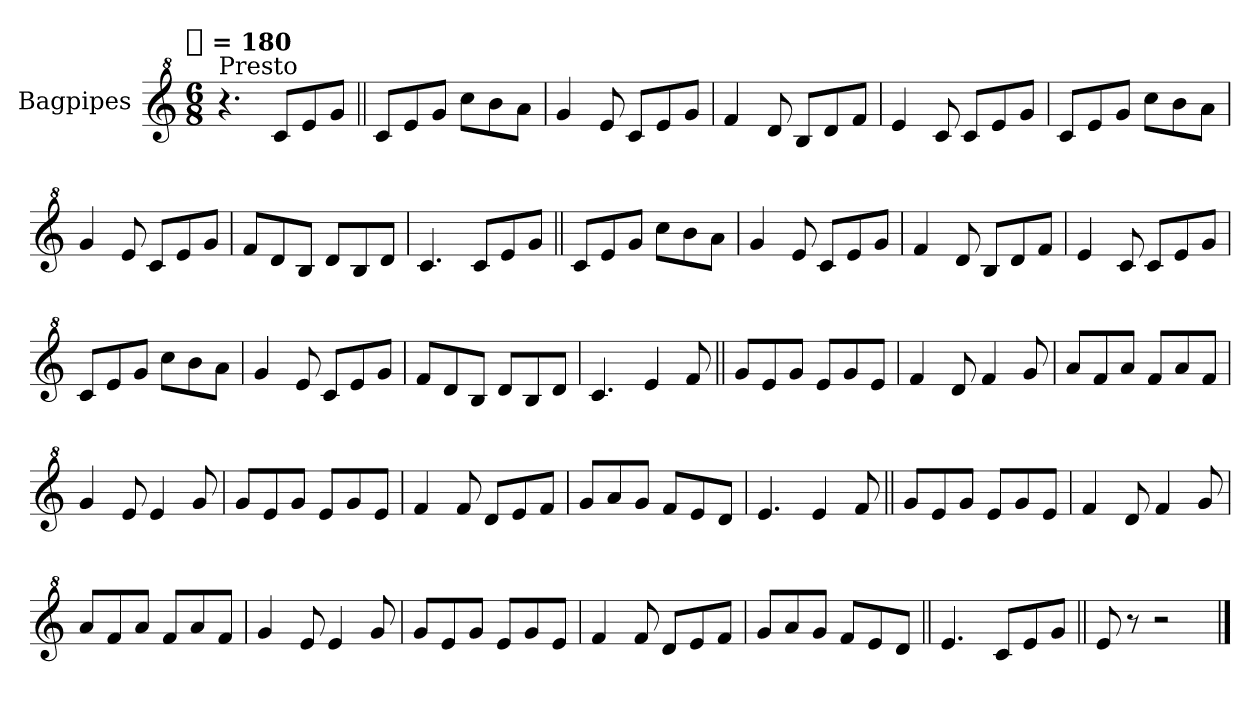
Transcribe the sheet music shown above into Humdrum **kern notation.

**kern
*part1
*staff1
*I"Bagpipes
*I'Bag
*clefG^2
*k[]
!!LO:TX:omd:t=[quarter] = 180
*M6/8
*MM180
=1
!LO:TX:a:t=Presto
4.r
8ccL
8ee
8ggJ
=||
8ccL
8ee
8ggJ
8cccL
8bb
8aaJ
=
4gg
8ee
8ccL
8ee
8ggJ
=
4ff
8dd
8bL
8dd
8ffJ
=
4ee
8cc
8ccL
8ee
8ggJ
=
8ccL
8ee
8ggJ
8cccL
8bb
8aaJ
=
4gg
8ee
8ccL
8ee
8ggJ
=
8ffL
8dd
8bJ
8ddL
8b
8ddJ
=
4.cc
8ccL
8ee
8ggJ
=||
8ccL
8ee
8ggJ
8cccL
8bb
8aaJ
=
4gg
8ee
8ccL
8ee
8ggJ
=
4ff
8dd
8bL
8dd
8ffJ
=
4ee
8cc
8ccL
8ee
8ggJ
=
8ccL
8ee
8ggJ
8cccL
8bb
8aaJ
=
4gg
8ee
8ccL
8ee
8ggJ
=
8ffL
8dd
8bJ
8ddL
8b
8ddJ
=
4.cc
4ee
8ff
=||
8ggL
8ee
8ggJ
8eeL
8gg
8eeJ
=
4ff
8dd
4ff
8gg
=
8aaL
8ff
8aaJ
8ffL
8aa
8ffJ
=
4gg
8ee
4ee
8gg
=
8ggL
8ee
8ggJ
8eeL
8gg
8eeJ
=
4ff
8ff
8ddL
8ee
8ffJ
=
8ggL
8aa
8ggJ
8ffL
8ee
8ddJ
=
4.ee
4ee
8ff
=||
8ggL
8ee
8ggJ
8eeL
8gg
8eeJ
=
4ff
8dd
4ff
8gg
=
8aaL
8ff
8aaJ
8ffL
8aa
8ffJ
=
4gg
8ee
4ee
8gg
=
8ggL
8ee
8ggJ
8eeL
8gg
8eeJ
=
4ff
8ff
8ddL
8ee
8ffJ
=
8ggL
8aa
8ggJ
8ffL
8ee
8ddJ
=||
4.ee
8ccL
8ee
8ggJ
=||
8ee
8r
2r
==
*-
